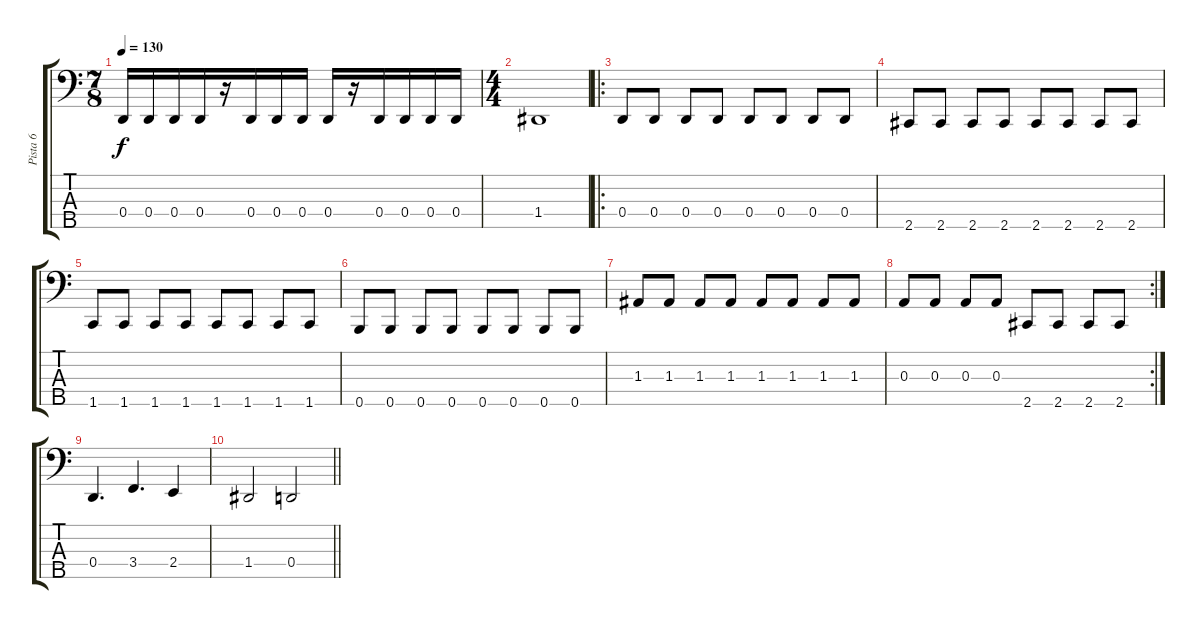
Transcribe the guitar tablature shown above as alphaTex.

\track ("Pista 6" "Pista 6") {instrument electricbassfinger}
\staff {score tabs}
\tuning (G2 D2 A1 D1 B0) {hide}
\ts (7 8)
\tempo 130
\clef f4
\ks c
0.4.16{dy f} 0.4.16 0.4.16 0.4.16 r.16 0.4.16 0.4.16 0.4.16 0.4.16 r.16 0.4.16 0.4.16 0.4.16 0.4.16 |
\ts (4 4)
1.4.1 |
\ro
0.4.8 0.4.8 0.4.8 0.4.8 0.4.8 0.4.8 0.4.8 0.4.8 |
2.5.8 2.5.8 2.5.8 2.5.8 2.5.8 2.5.8 2.5.8 2.5.8 |
1.5.8 1.5.8 1.5.8 1.5.8 1.5.8 1.5.8 1.5.8 1.5.8 |
0.5.8 0.5.8 0.5.8 0.5.8 0.5.8 0.5.8 0.5.8 0.5.8 |
1.3.8 1.3.8 1.3.8 1.3.8 1.3.8 1.3.8 1.3.8 1.3.8 |
\rc 2
0.3.8 0.3.8 0.3.8 0.3.8 2.5.8 2.5.8 2.5.8 2.5.8 |
0.4.4{d} 3.4.4{d} 2.4.4 |
\barLineRight lightlight
1.4.2 0.4.2
